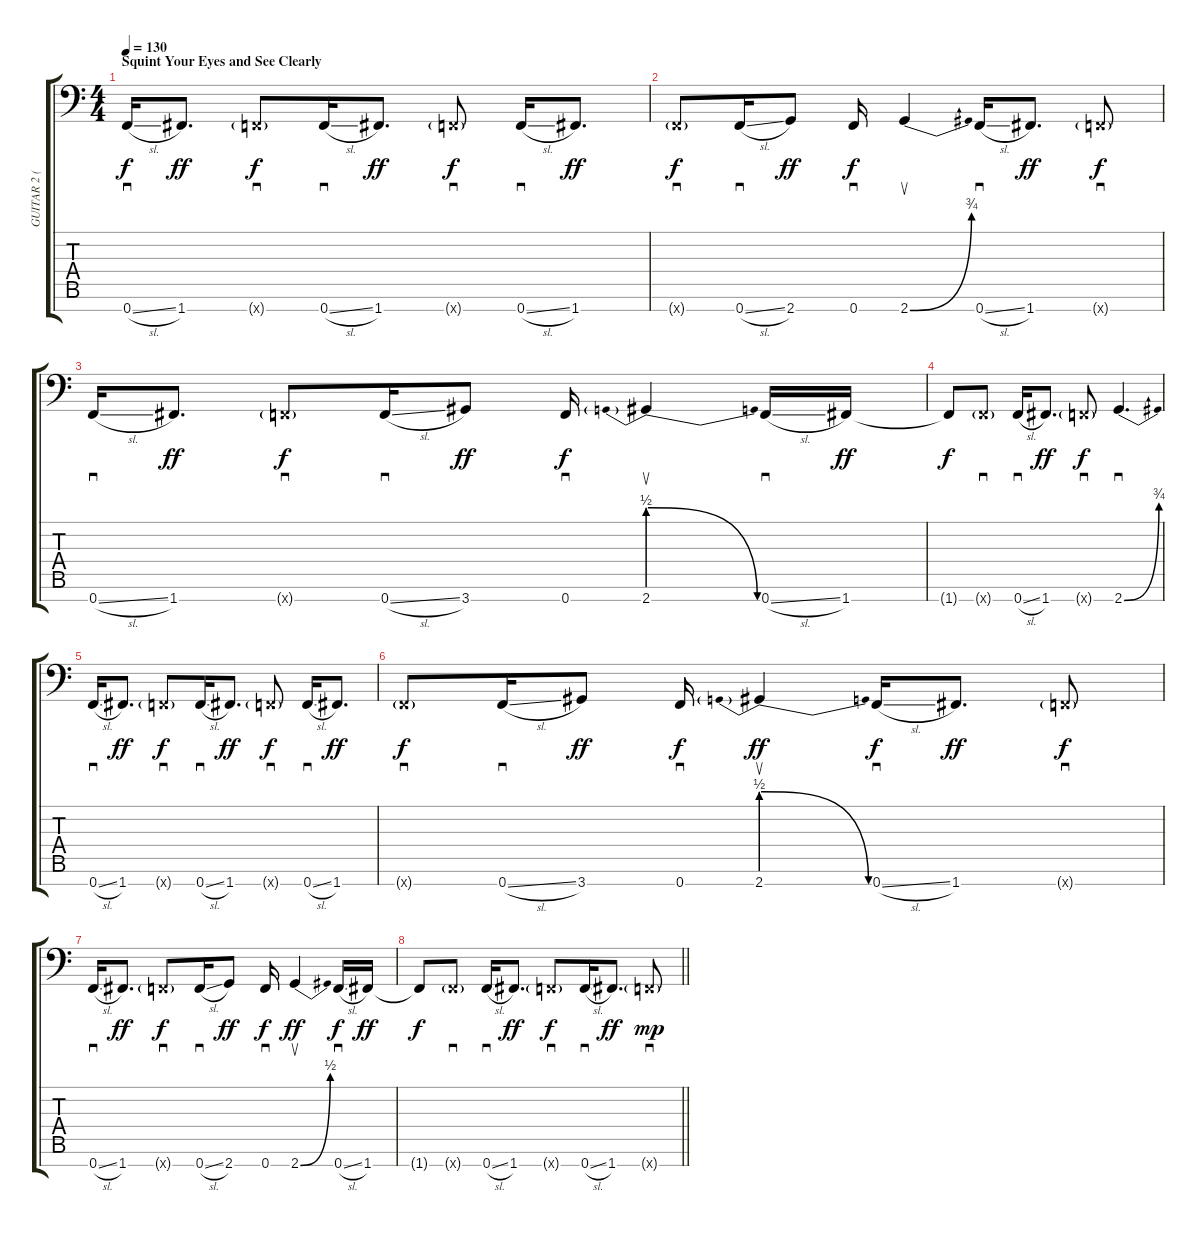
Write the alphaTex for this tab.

\track ("GUITAR 2 (Marten Hagstrom)" "GUITAR 2 (") {instrument distortionguitar}
\staff {score tabs}
\tuning (Bb3 F3 Db3 Ab2 Eb2 Bb1 F1) {hide}
\ts (4 4)
\section ("" "Squint Your Eyes and See Clearly")
\tempo 130
\clef f4
\ks c
0.7{sl}.16{sd dy f} 1.7.8{d dy ff} 0.7{g x}.8{sd dy f} 0.7{sl}.16{sd} 1.7.8{d dy ff} 0.7{g x}.8{sd dy f} 0.7{sl}.16{sd} 1.7.8{d dy ff} |
0.7{g x}.8{sd dy f} 0.7{sl}.16{sd} 2.7.8{dy ff} 0.7.16{sd dy f} 2.7{be (bend 0 0 60 3)}.4{su} 0.7{sl}.16{sd} 1.7.8{d dy ff} 0.7{g x}.8{sd dy f} |
0.7{sl}.16{sd} 1.7.8{d dy ff} 0.7{g x}.8{sd dy f} 0.7{sl}.16{sd} 3.7.8{dy ff} 0.7.16{sd dy f} 2.7{be (prebendrelease 0 2 60 0)}.4{su} 0.7{sl}.16{sd} 1.7.16{dy ff} |
1.7{t}.8{dy f} 0.7{g x}.8{sd} 0.7{sl}.16{sd} 1.7.8{d dy ff} 0.7{g x}.8{sd dy f} 2.7{be (bend 0 0 60 3)}.4{d sd} |
0.7{sl}.16{sd} 1.7.8{d dy ff} 0.7{g x}.8{sd dy f} 0.7{sl}.16{sd} 1.7.8{d dy ff} 0.7{g x}.8{sd dy f} 0.7{sl}.16{sd} 1.7.8{d dy ff} |
0.7{g x}.8{sd dy f} 0.7{sl}.16{sd} 3.7.8{dy ff} 0.7.16{sd dy f} 2.7{be (prebendrelease 0 2 60 0)}.4{su dy ff} 0.7{sl}.16{sd dy f} 1.7.8{d dy ff} 0.7{g x}.8{sd dy f} |
0.7{sl}.16{sd} 1.7.8{d dy ff} 0.7{g x}.8{sd dy f} 0.7{sl}.16{sd} 2.7.8{dy ff} 0.7.16{sd dy f} 2.7{be (bend 0 0 60 2)}.4{su dy ff} 0.7{sl}.16{sd dy f} 1.7.16{dy ff} |
\barLineRight lightlight
1.7{t}.8{dy f} 0.7{g x}.8{sd} 0.7{sl}.16{sd} 1.7.8{d dy ff} 0.7{g x}.8{sd dy f} 0.7{sl}.16{sd} 1.7.8{d dy ff} 0.7{g x}.8{sd dy mp}
